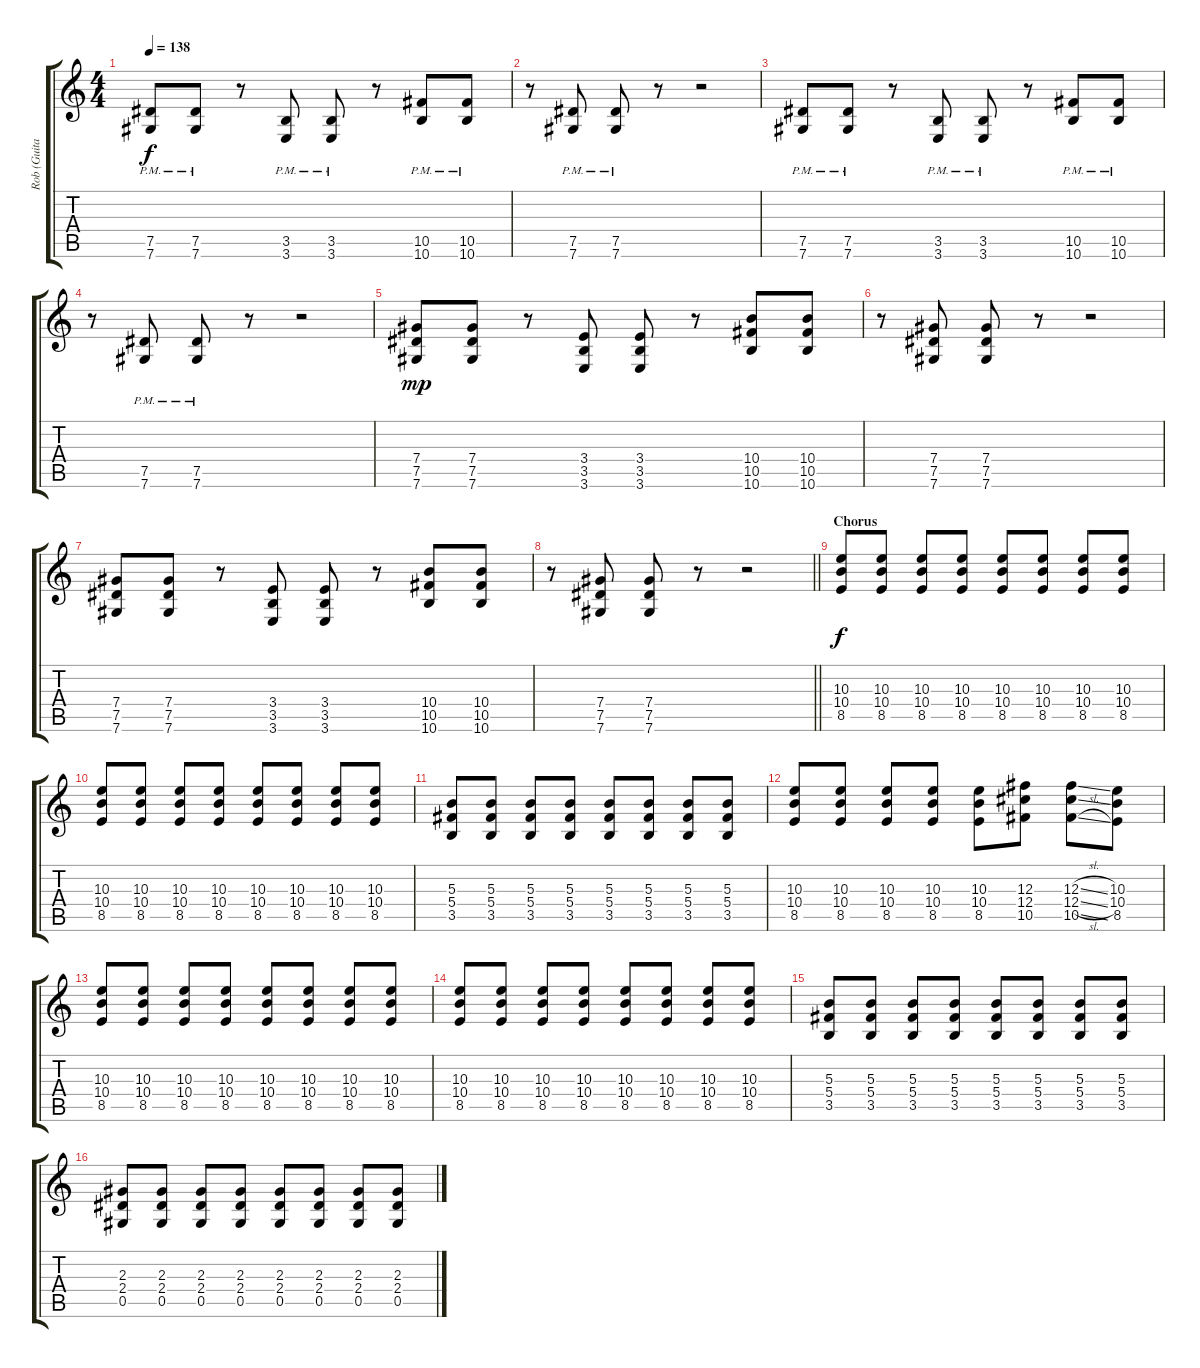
\track ("Rob (Guitar)" "Rob (Guita") {instrument overdrivenguitar}
\staff {score tabs}
\tuning (Eb4 Bb3 Gb3 Db3 Ab2 Db2) {hide}
\ts (4 4)
\tempo 138
\clef g2
\ks c
(7.5{pm} 7.6{pm}).8{dy f} (7.5{pm} 7.6{pm}).8 r.8 (3.5{pm} 3.6{pm}).8 (3.5{pm} 3.6{pm}).8 r.8 (10.5{pm} 10.6{pm}).8 (10.5{pm} 10.6{pm}).8 |
r.8 (7.5{pm} 7.6{pm}).8 (7.5{pm} 7.6{pm}).8 r.8 r.2 |
(7.5{pm} 7.6{pm}).8 (7.5{pm} 7.6{pm}).8 r.8 (3.5{pm} 3.6{pm}).8 (3.5{pm} 3.6{pm}).8 r.8 (10.5{pm} 10.6{pm}).8 (10.5{pm} 10.6{pm}).8 |
r.8 (7.5{pm} 7.6{pm}).8 (7.5{pm} 7.6{pm}).8 r.8 r.2 |
(7.4 7.5 7.6).8{dy mp} (7.4 7.5 7.6).8 r.8 (3.4 3.5 3.6).8 (3.4 3.5 3.6).8 r.8 (10.4 10.5 10.6).8 (10.4 10.5 10.6).8 |
r.8 (7.4 7.5 7.6).8 (7.4 7.5 7.6).8 r.8 r.2 |
(7.4 7.5 7.6).8 (7.4 7.5 7.6).8 r.8 (3.4 3.5 3.6).8 (3.4 3.5 3.6).8 r.8 (10.4 10.5 10.6).8 (10.4 10.5 10.6).8 |
\barLineRight lightlight
r.8 (7.4 7.5 7.6).8 (7.4 7.5 7.6).8 r.8 r.2 |
\section ("" "Chorus")
(10.3 10.4 8.5).8{dy f volume 13} (10.3 10.4 8.5).8 (10.3 10.4 8.5).8 (10.3 10.4 8.5).8 (10.3 10.4 8.5).8 (10.3 10.4 8.5).8 (10.3 10.4 8.5).8 (10.3 10.4 8.5).8 |
(10.3 10.4 8.5).8 (10.3 10.4 8.5).8 (10.3 10.4 8.5).8 (10.3 10.4 8.5).8 (10.3 10.4 8.5).8 (10.3 10.4 8.5).8 (10.3 10.4 8.5).8 (10.3 10.4 8.5).8 |
(5.3 5.4 3.5).8 (5.3 5.4 3.5).8 (5.3 5.4 3.5).8 (5.3 5.4 3.5).8 (5.3 5.4 3.5).8 (5.3 5.4 3.5).8 (5.3 5.4 3.5).8 (5.3 5.4 3.5).8 |
(10.3 10.4 8.5).8 (10.3 10.4 8.5).8 (10.3 10.4 8.5).8 (10.3 10.4 8.5).8 (10.3 10.4 8.5).8 (12.3 12.4 10.5).8 (12.3{sl} 12.4{sl} 10.5{sl}).8 (10.3 10.4 8.5).8 |
(10.3 10.4 8.5).8 (10.3 10.4 8.5).8 (10.3 10.4 8.5).8 (10.3 10.4 8.5).8 (10.3 10.4 8.5).8 (10.3 10.4 8.5).8 (10.3 10.4 8.5).8 (10.3 10.4 8.5).8 |
(10.3 10.4 8.5).8 (10.3 10.4 8.5).8 (10.3 10.4 8.5).8 (10.3 10.4 8.5).8 (10.3 10.4 8.5).8 (10.3 10.4 8.5).8 (10.3 10.4 8.5).8 (10.3 10.4 8.5).8 |
(5.3 5.4 3.5).8 (5.3 5.4 3.5).8 (5.3 5.4 3.5).8 (5.3 5.4 3.5).8 (5.3 5.4 3.5).8 (5.3 5.4 3.5).8 (5.3 5.4 3.5).8 (5.3 5.4 3.5).8 |
(2.3 2.4 0.5).8 (2.3 2.4 0.5).8 (2.3 2.4 0.5).8 (2.3 2.4 0.5).8 (2.3 2.4 0.5).8 (2.3 2.4 0.5).8 (2.3 2.4 0.5).8 (2.3 2.4 0.5).8
